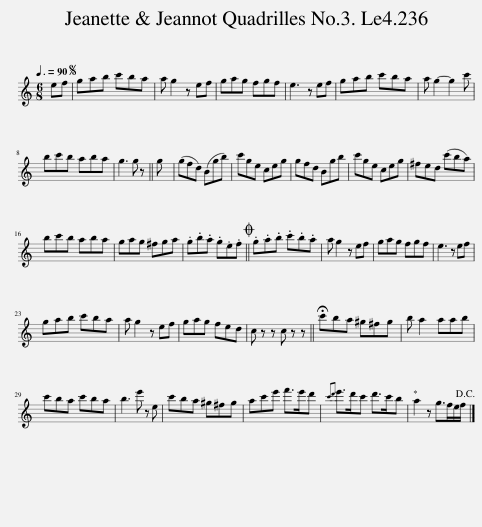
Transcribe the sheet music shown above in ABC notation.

X:1
L:1/8
Q:3/8=90
M:6/8
I:linebreak $
K:C
V:1 treble
V:1
 ef |S gab c'ba | a g2 z ef | gag fgf | e3 z ef | %5
 gab c'ba | a g2- g2 c' |$ bc'b aba | g3 g z || g | %10
 (gfd) (Bgb) | c'ge ceg | gfd Bgb | c'ge ceg | ^fed (c'ba) |$ %15
 bc'b aba | gag ^fga | .g.b.a .g.e.f ||O .g.a.b .c'.b.a | a g2 z ef | %20
 gag fgf | e3 z ef |$ gab c'ba | a g2 z ef | gag fed | %25
 c z z c z z || !fermata!c'ba ^g^fg | b a2 aab |$ c'ba c'ba | b3 e' z e | %30
 c'ba ^g^fg | ac'e' f'>e'd' |{c'd'} e'>d'c' d'>c'b | a2 z g>fe/f/!D.C.! |] %34
